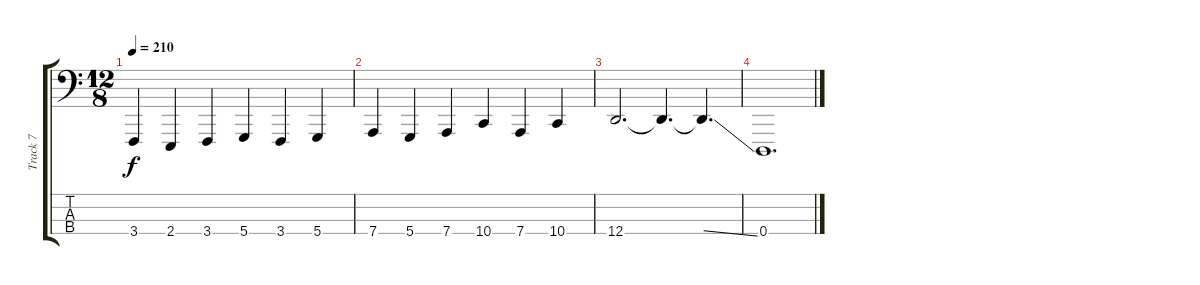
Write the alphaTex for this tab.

\track ("Track 7" "Track 7") {instrument lead8bassandlead}
\staff {score tabs}
\tuning (F2 C2 G1 D1) {hide}
\ts (12 8)
\tempo 210
\clef f4
\ks c
3.4.4{dy f} 2.4.4 3.4.4 5.4.4 3.4.4 5.4.4 |
7.4.4 5.4.4 7.4.4 10.4.4 7.4.4 10.4.4 |
12.4.2{d} 12.4{t}.4{d} 12.4{ss t}.4{d} |
0.4.1{d}
